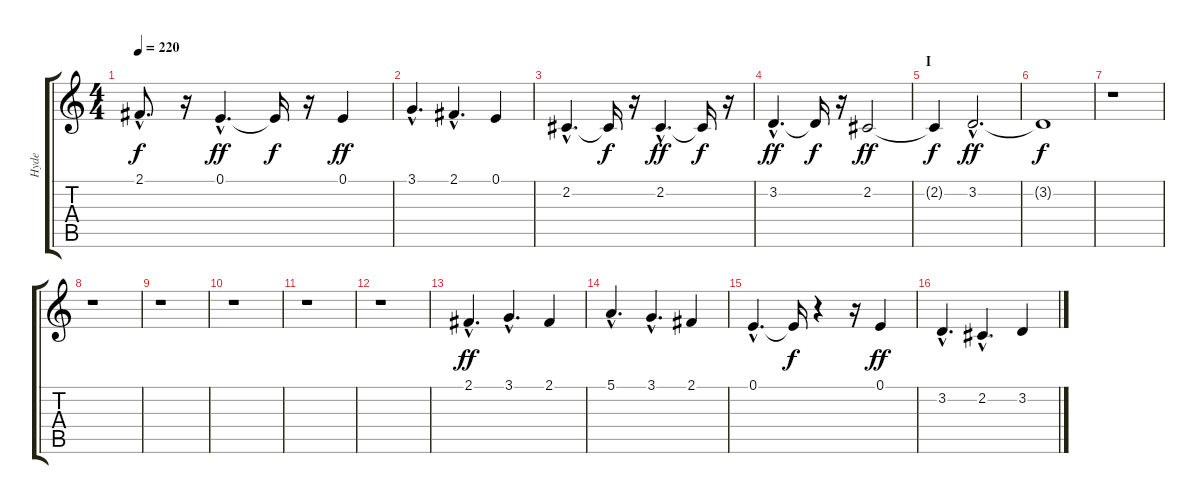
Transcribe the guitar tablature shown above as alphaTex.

\track ("Hyde" "Hyde") {instrument flute}
\staff {score tabs}
\tuning (E4 B3 G3 D3 A2 E2) {hide}
\ts (4 4)
\tempo 220
\clef g2
\ks c
2.1{hac t}.8{d dy f} r.16 0.1{hac}.4{d dy ff} 0.1{t}.16{dy f} r.16 0.1.4{dy ff} |
3.1{hac}.4{d} 2.1{hac}.4{d} 0.1.4 |
2.2{hac}.4{d} 2.2{t}.16{dy f} r.16 2.2{hac}.4{d dy ff} 2.2{t}.16{dy f} r.16 |
3.2{hac}.4{d dy ff} 3.2{t}.16{dy f} r.16 2.2.2{dy ff} |
\section ("" "I")
2.2{t}.4{dy f} 3.2{hac}.2{d dy ff} |
3.2{t}.1{dy f} |
r.1 |
r.1 |
r.1 |
r.1 |
r.1 |
r.1 |
2.1{hac}.4{d dy ff} 3.1{hac}.4{d} 2.1.4 |
5.1{hac}.4{d} 3.1{hac}.4{d} 2.1.4 |
0.1{hac}.4{d} 0.1{t}.16{dy f} r.4 r.16 0.1.4{dy ff} |
3.2{hac}.4{d} 2.2{hac}.4{d} 3.2.4
